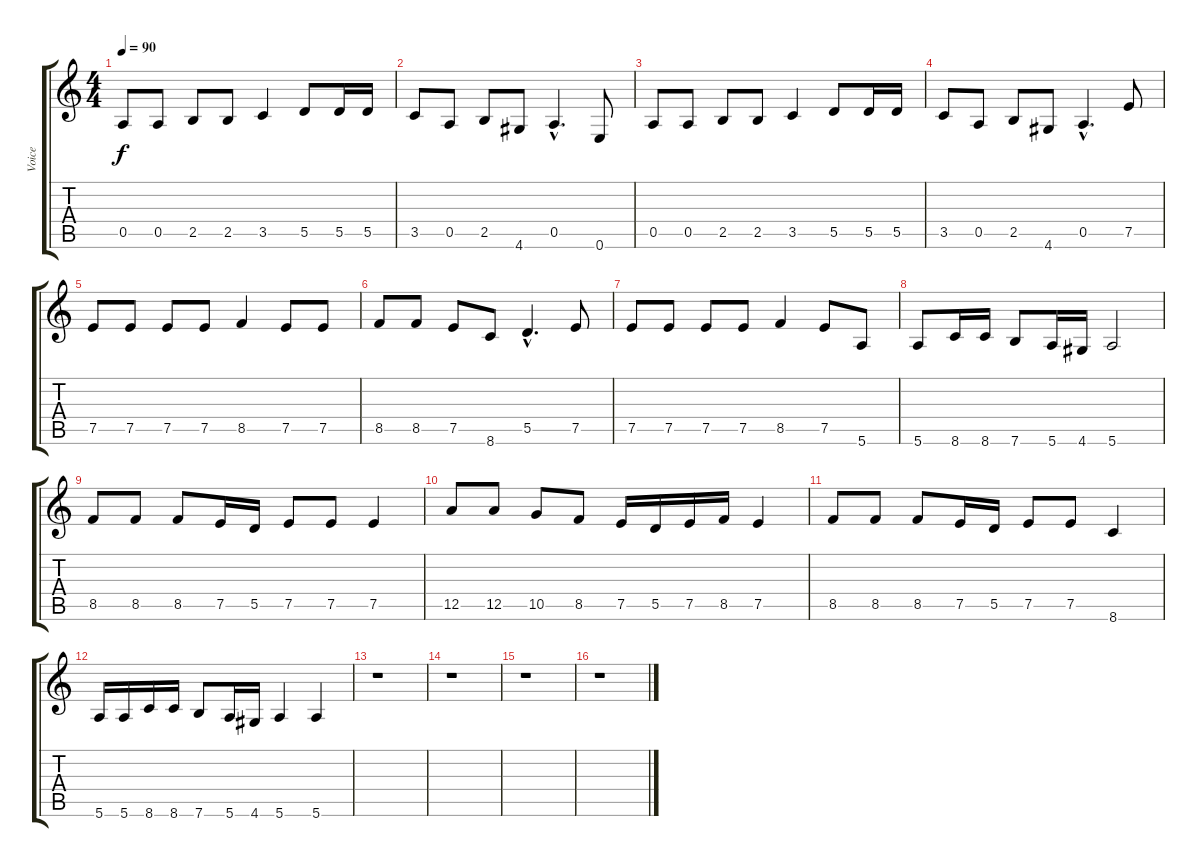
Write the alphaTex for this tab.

\track ("Voice" "Voice") {instrument flute}
\staff {score tabs}
\tuning (E5 B4 G4 D4 A3 E3) {hide}
\ts (4 4)
\tempo 90
\clef g2
\ks c
0.5.8{dy f} 0.5.8 2.5.8 2.5.8 3.5.4 5.5.8 5.5.16 5.5.16 |
3.5.8 0.5.8 2.5.8 4.6.8 0.5{hac}.4{d} 0.6.8 |
0.5.8 0.5.8 2.5.8 2.5.8 3.5.4 5.5.8 5.5.16 5.5.16 |
3.5.8 0.5.8 2.5.8 4.6.8 0.5{hac}.4{d} 7.5.8 |
7.5.8 7.5.8 7.5.8 7.5.8 8.5.4 7.5.8 7.5.8 |
8.5.8 8.5.8 7.5.8 8.6.8 5.5{hac}.4{d} 7.5.8 |
7.5.8 7.5.8 7.5.8 7.5.8 8.5.4 7.5.8 5.6.8 |
5.6.8 8.6.16 8.6.16 7.6.8 5.6.16 4.6.16 5.6.2 |
8.5.8 8.5.8 8.5.8 7.5.16 5.5.16 7.5.8 7.5.8 7.5.4 |
12.5.8 12.5.8 10.5.8 8.5.8 7.5.16 5.5.16 7.5.16 8.5.16 7.5.4 |
8.5.8 8.5.8 8.5.8 7.5.16 5.5.16 7.5.8 7.5.8 8.6.4 |
5.6.16 5.6.16 8.6.16 8.6.16 7.6.8 5.6.16 4.6.16 5.6.4 5.6.4 |
r.1 |
r.1 |
r.1 |
r.1
